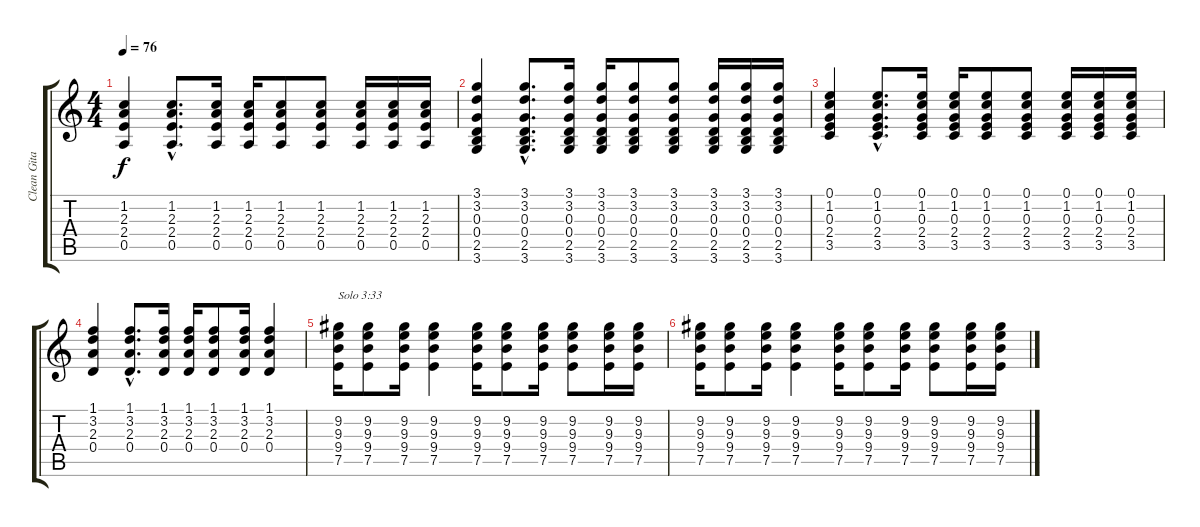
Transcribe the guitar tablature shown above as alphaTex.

\track ("Clean Gitarr" "Clean Gita") {instrument electricguitarclean}
\staff {score tabs}
\tuning (E4 B3 G3 D3 A2 E2) {hide}
\ts (4 4)
\tempo 76
\clef g2
\ks c
(1.2 2.3 2.4 0.5).4{dy f} (1.2{hac} 2.3{hac} 2.4{hac} 0.5{hac}).8{d} (1.2 2.3 2.4 0.5).16 (1.2 2.3 2.4 0.5).16 (1.2 2.3 2.4 0.5).8 (1.2 2.3 2.4 0.5).8 (1.2 2.3 2.4 0.5).16 (1.2 2.3 2.4 0.5).16 (1.2 2.3 2.4 0.5).16 |
(3.1 3.2 0.3 0.4 2.5 3.6).4 (3.1{hac} 3.2{hac} 0.3{hac} 0.4{hac} 2.5{hac} 3.6{hac}).8{d} (3.1 3.2 0.3 0.4 2.5 3.6).16 (3.1 3.2 0.3 0.4 2.5 3.6).16 (3.1 3.2 0.3 0.4 2.5 3.6).8 (3.1 3.2 0.3 0.4 2.5 3.6).8 (3.1 3.2 0.3 0.4 2.5 3.6).16 (3.1 3.2 0.3 0.4 2.5 3.6).16 (3.1 3.2 0.3 0.4 2.5 3.6).16 |
(0.1 1.2 0.3 2.4 3.5).4 (0.1{hac} 1.2{hac} 0.3{hac} 2.4{hac} 3.5{hac}).8{d} (0.1 1.2 0.3 2.4 3.5).16 (0.1 1.2 0.3 2.4 3.5).16 (0.1 1.2 0.3 2.4 3.5).8 (0.1 1.2 0.3 2.4 3.5).8 (0.1 1.2 0.3 2.4 3.5).16 (0.1 1.2 0.3 2.4 3.5).16 (0.1 1.2 0.3 2.4 3.5).16 |
(1.1 3.2 2.3 0.4).4 (1.1{hac} 3.2{hac} 2.3{hac} 0.4{hac}).8{d} (1.1 3.2 2.3 0.4).16 (1.1 3.2 2.3 0.4).16 (1.1 3.2 2.3 0.4).8 (1.1 3.2 2.3 0.4).16 (1.1 3.2 2.3 0.4).4 |
(9.2 9.3 9.4 7.5).16{txt "Solo 3:33"} (9.2 9.3 9.4 7.5).8 (9.2 9.3 9.4 7.5).16 (9.2 9.3 9.4 7.5).4 (9.2 9.3 9.4 7.5).16 (9.2 9.3 9.4 7.5).8 (9.2 9.3 9.4 7.5).16 (9.2 9.3 9.4 7.5).8 (9.2 9.3 9.4 7.5).16 (9.2 9.3 9.4 7.5).16 |
(9.2 9.3 9.4 7.5).16 (9.2 9.3 9.4 7.5).8 (9.2 9.3 9.4 7.5).16 (9.2 9.3 9.4 7.5).4 (9.2 9.3 9.4 7.5).16 (9.2 9.3 9.4 7.5).8 (9.2 9.3 9.4 7.5).16 (9.2 9.3 9.4 7.5).8 (9.2 9.3 9.4 7.5).16 (9.2 9.3 9.4 7.5).16
